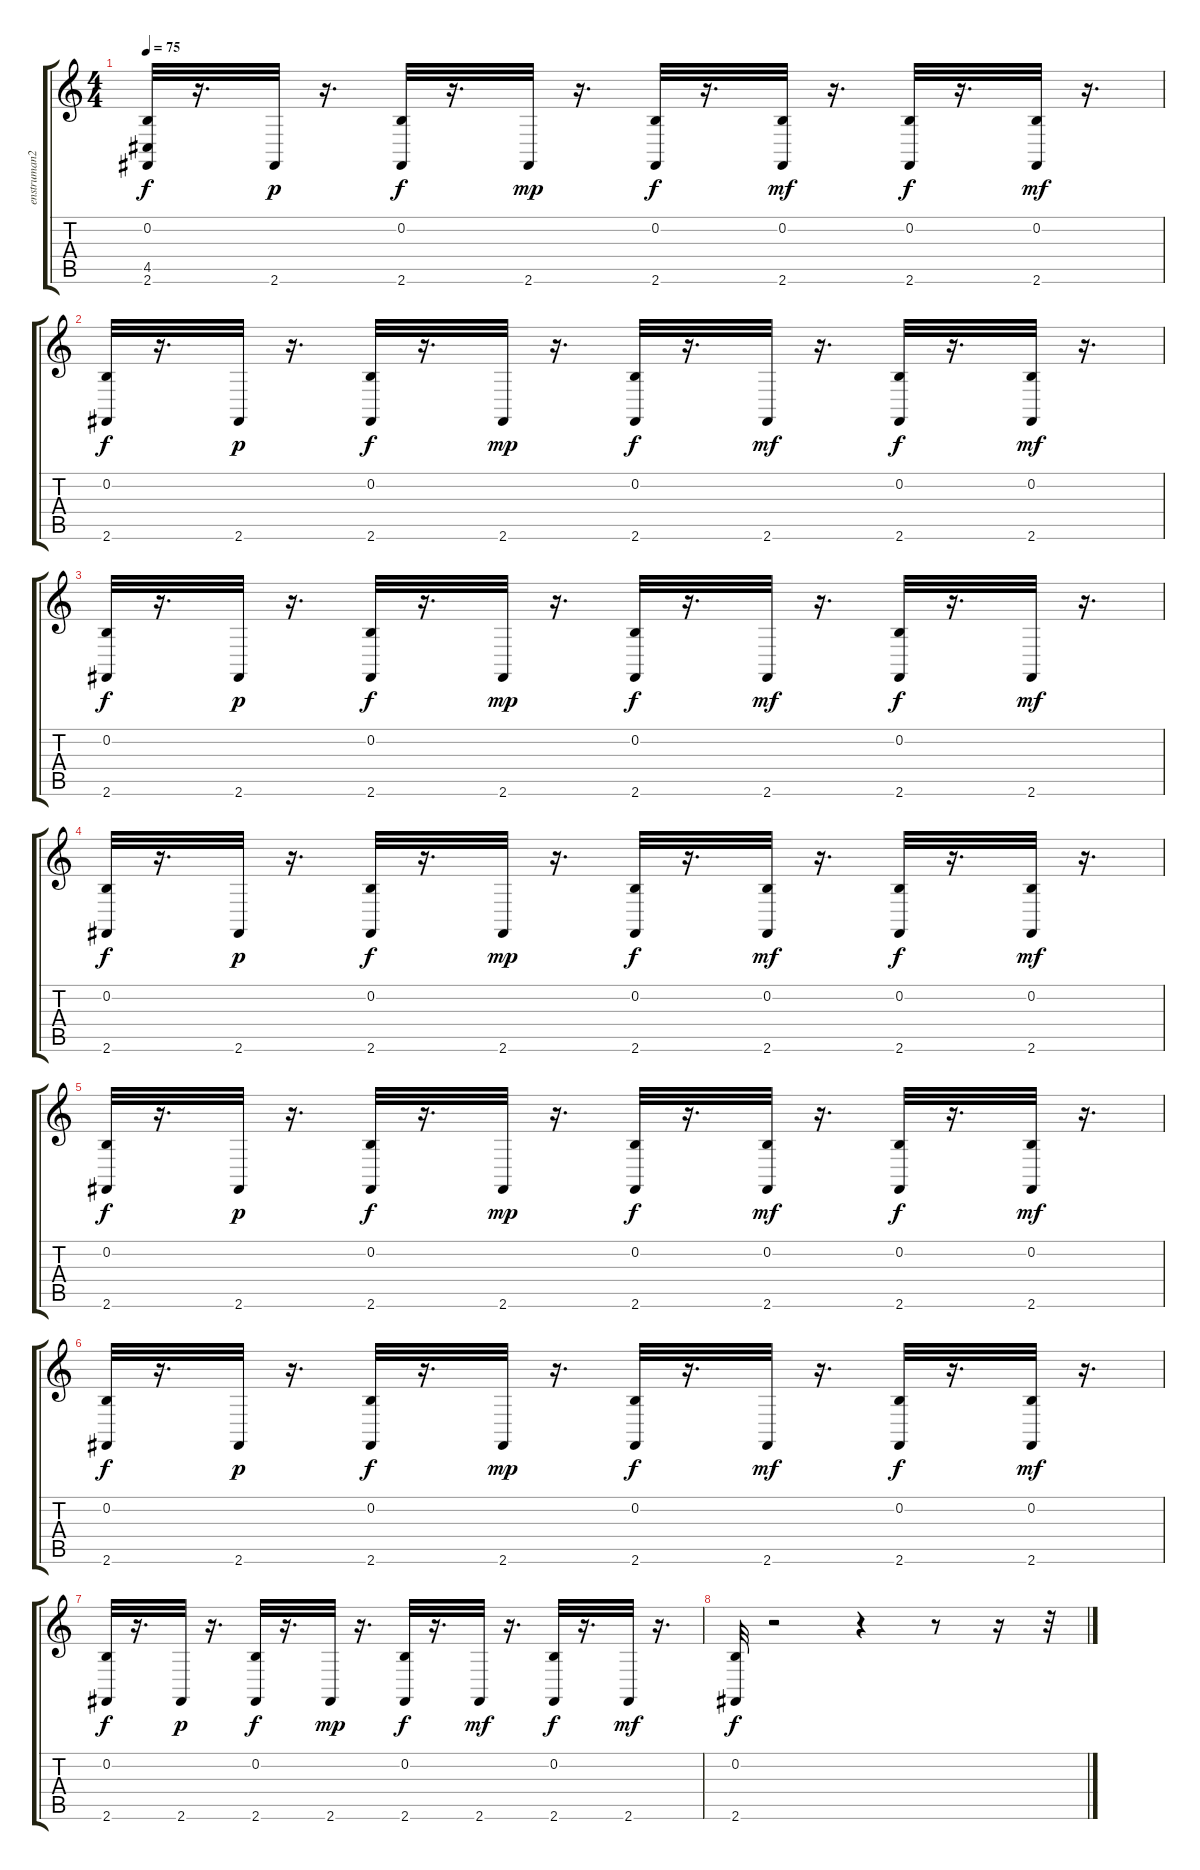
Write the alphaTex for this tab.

\track ("enstruman2" "enstruman2") {instrument acousticgrandpiano}
\staff {score tabs}
\tuning (E4 B3 G3 D3 A2 E2) {hide}
\ts (4 4)
\tempo 75
\clef g2
\ks c
(0.2 4.5 2.6).32{dy f} r.16{d} 2.6.32{dy p} r.16{d} (0.2 2.6).32{dy f} r.16{d} 2.6.32{dy mp} r.16{d} (0.2 2.6).32{dy f} r.16{d} (0.2 2.6).32{dy mf} r.16{d} (0.2 2.6).32{dy f} r.16{d} (0.2 2.6).32{dy mf} r.16{d} |
(0.2 2.6).32{dy f} r.16{d} 2.6.32{dy p} r.16{d} (0.2 2.6).32{dy f} r.16{d} 2.6.32{dy mp} r.16{d} (0.2 2.6).32{dy f} r.16{d} 2.6.32{dy mf} r.16{d} (0.2 2.6).32{dy f} r.16{d} (0.2 2.6).32{dy mf} r.16{d} |
(0.2 2.6).32{dy f} r.16{d} 2.6.32{dy p} r.16{d} (0.2 2.6).32{dy f} r.16{d} 2.6.32{dy mp} r.16{d} (0.2 2.6).32{dy f} r.16{d} 2.6.32{dy mf} r.16{d} (0.2 2.6).32{dy f} r.16{d} 2.6.32{dy mf} r.16{d} |
(0.2 2.6).32{dy f} r.16{d} 2.6.32{dy p} r.16{d} (0.2 2.6).32{dy f} r.16{d} 2.6.32{dy mp} r.16{d} (0.2 2.6).32{dy f} r.16{d} (0.2 2.6).32{dy mf} r.16{d} (0.2 2.6).32{dy f} r.16{d} (0.2 2.6).32{dy mf} r.16{d} |
(0.2 2.6).32{dy f} r.16{d} 2.6.32{dy p} r.16{d} (0.2 2.6).32{dy f} r.16{d} 2.6.32{dy mp} r.16{d} (0.2 2.6).32{dy f} r.16{d} (0.2 2.6).32{dy mf} r.16{d} (0.2 2.6).32{dy f} r.16{d} (0.2 2.6).32{dy mf} r.16{d} |
(0.2 2.6).32{dy f} r.16{d} 2.6.32{dy p} r.16{d} (0.2 2.6).32{dy f} r.16{d} 2.6.32{dy mp} r.16{d} (0.2 2.6).32{dy f} r.16{d} 2.6.32{dy mf} r.16{d} (0.2 2.6).32{dy f} r.16{d} (0.2 2.6).32{dy mf} r.16{d} |
(0.2 2.6).32{dy f} r.16{d} 2.6.32{dy p} r.16{d} (0.2 2.6).32{dy f} r.16{d} 2.6.32{dy mp} r.16{d} (0.2 2.6).32{dy f} r.16{d} 2.6.32{dy mf} r.16{d} (0.2 2.6).32{dy f} r.16{d} 2.6.32{dy mf} r.16{d} |
(0.2 2.6).32{dy f} r.2 r.4 r.8 r.16 r.32
